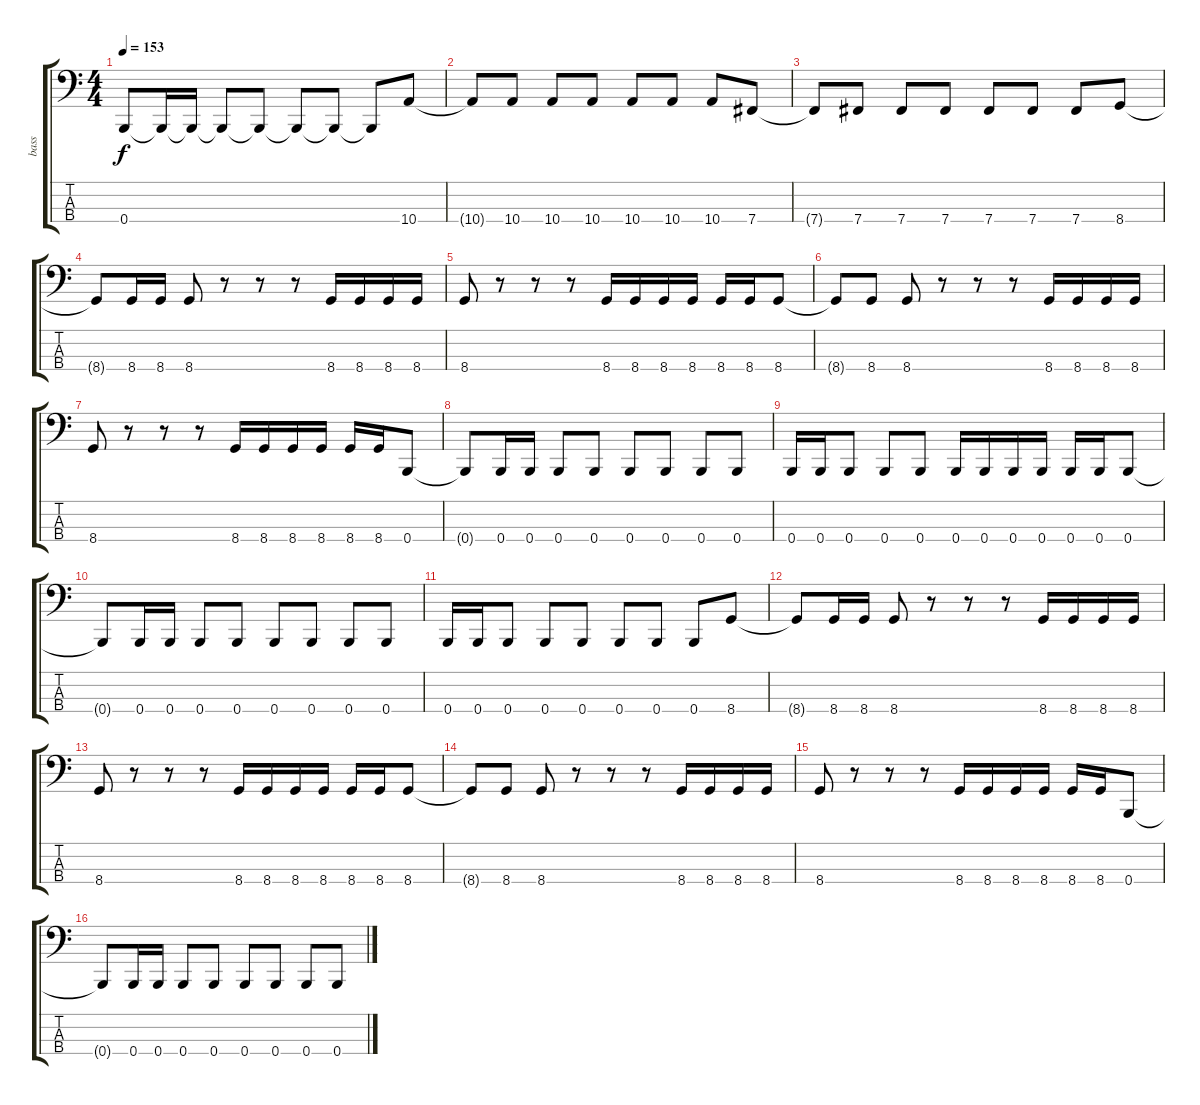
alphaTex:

\track ("bass" "bass") {instrument electricbasspick}
\staff {score tabs}
\tuning (E2 B1 Gb1 B0) {hide}
\ts (4 4)
\tempo 153
\clef f4
\ks c
0.4{t}.8{dy f} 0.4{t}.16 0.4{t}.16 0.4{t}.8 0.4{t}.8 0.4{t}.8 0.4{t}.8 0.4{t}.8 10.4.8 |
10.4{t}.8 10.4.8 10.4.8 10.4.8 10.4.8 10.4.8 10.4.8 7.4.8 |
7.4{t}.8 7.4.8 7.4.8 7.4.8 7.4.8 7.4.8 7.4.8 8.4.8 |
8.4{t}.8 8.4.16 8.4.16 8.4.8 r.8 r.8 r.8 8.4.16 8.4.16 8.4.16 8.4.16 |
8.4.8 r.8 r.8 r.8 8.4.16 8.4.16 8.4.16 8.4.16 8.4.16 8.4.16 8.4.8 |
8.4{t}.8 8.4.8 8.4.8 r.8 r.8 r.8 8.4.16 8.4.16 8.4.16 8.4.16 |
8.4.8 r.8 r.8 r.8 8.4.16 8.4.16 8.4.16 8.4.16 8.4.16 8.4.16 0.4.8 |
0.4{t}.8 0.4.16 0.4.16 0.4.8 0.4.8 0.4.8 0.4.8 0.4.8 0.4.8 |
0.4.16 0.4.16 0.4.8 0.4.8 0.4.8 0.4.16 0.4.16 0.4.16 0.4.16 0.4.16 0.4.16 0.4.8 |
0.4{t}.8 0.4.16 0.4.16 0.4.8 0.4.8 0.4.8 0.4.8 0.4.8 0.4.8 |
0.4.16 0.4.16 0.4.8 0.4.8 0.4.8 0.4.8 0.4.8 0.4.8 8.4.8 |
8.4{t}.8 8.4.16 8.4.16 8.4.8 r.8 r.8 r.8 8.4.16 8.4.16 8.4.16 8.4.16 |
8.4.8 r.8 r.8 r.8 8.4.16 8.4.16 8.4.16 8.4.16 8.4.16 8.4.16 8.4.8 |
8.4{t}.8 8.4.8 8.4.8 r.8 r.8 r.8 8.4.16 8.4.16 8.4.16 8.4.16 |
8.4.8 r.8 r.8 r.8 8.4.16 8.4.16 8.4.16 8.4.16 8.4.16 8.4.16 0.4.8 |
0.4{t}.8 0.4.16 0.4.16 0.4.8 0.4.8 0.4.8 0.4.8 0.4.8 0.4.8
